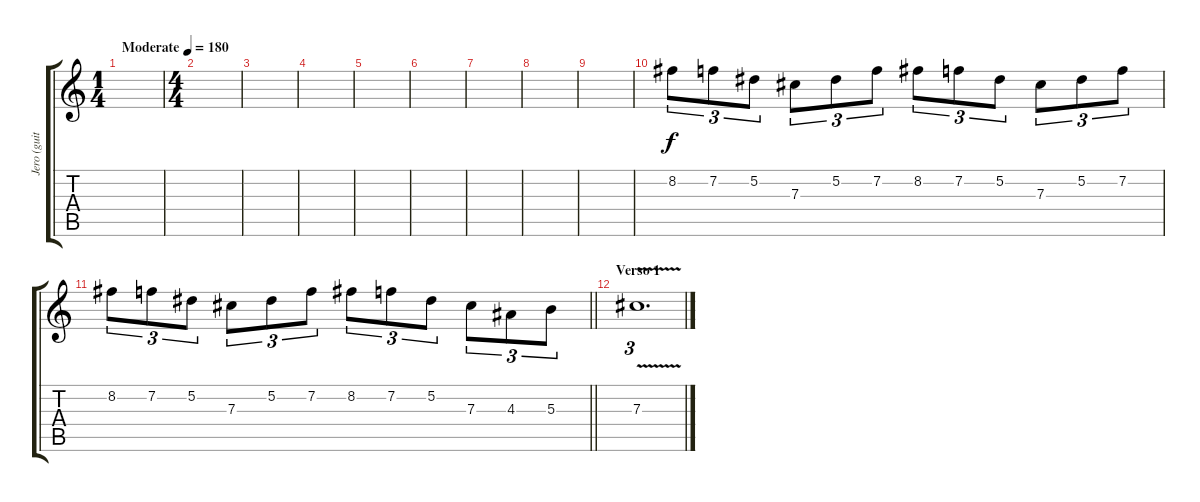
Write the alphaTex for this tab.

\track ("Jero (guitarra solista)" "Jero (guit") {instrument distortionguitar}
\staff {score tabs}
\tuning (Eb4 Bb3 Gb3 Db3 Ab2 Eb2) {hide}
\ts (1 4)
\tempo (180 "Moderate")
\clef g2
\ks c
|
\ts (4 4)
|
|
|
|
|
|
|
|
8.2.8{tu (3 2)} 7.2.8{tu (3 2)} 5.2.8{tu (3 2)} 7.3.8{tu (3 2)} 5.2.8{tu (3 2)} 7.2.8{tu (3 2)} 8.2.8{tu (3 2)} 7.2.8{tu (3 2)} 5.2.8{tu (3 2)} 7.3.8{tu (3 2)} 5.2.8{tu (3 2)} 7.2.8{tu (3 2)} |
\barLineRight lightlight
8.2.8{tu (3 2)} 7.2.8{tu (3 2)} 5.2.8{tu (3 2)} 7.3.8{tu (3 2)} 5.2.8{tu (3 2)} 7.2.8{tu (3 2)} 8.2.8{tu (3 2)} 7.2.8{tu (3 2)} 5.2.8{tu (3 2)} 7.3.8{tu (3 2)} 4.3.8{tu (3 2)} 5.3.8{tu (3 2)} |
\section ("" "Verso 1")
7.3{v}.1{d tu (3 2)}
